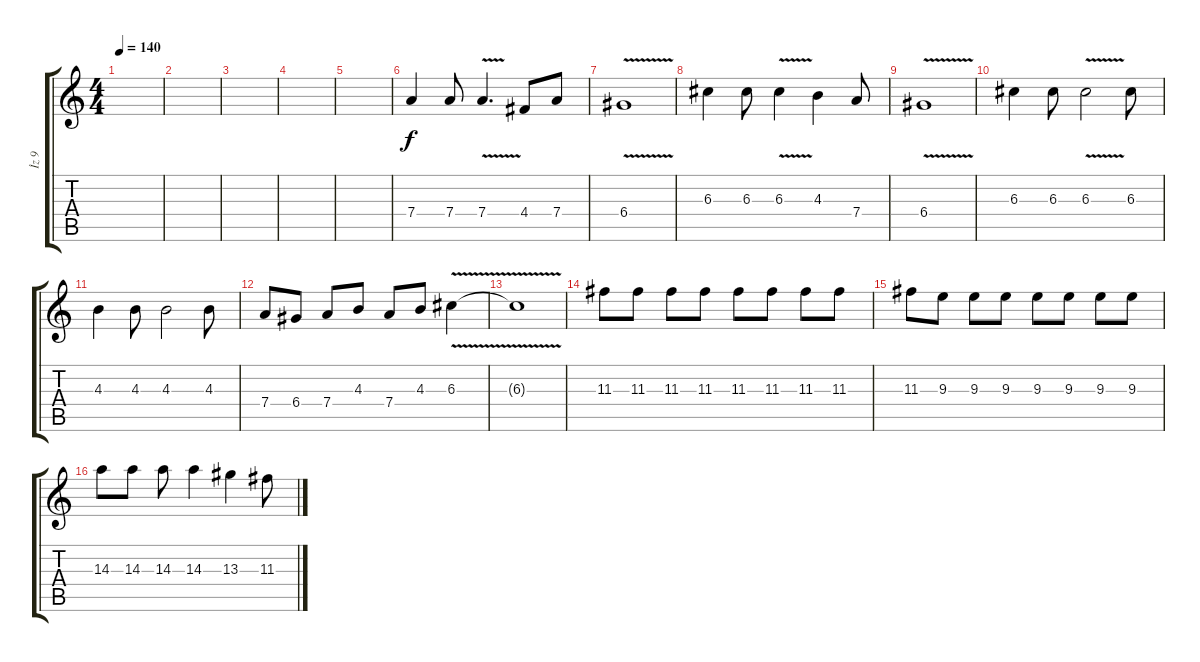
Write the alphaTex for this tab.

\track ("İz 9" "İz 9") {instrument overdrivenguitar}
\staff {score tabs}
\tuning (E4 B3 G3 D3 A2 E2) {hide}
\ts (4 4)
\tempo 140
\clef g2
\ks c
|
|
|
|
|
7.4.4 7.4.8 7.4{v}.4{d} 4.4.8 7.4.8 |
6.4{v}.1 |
6.3.4{dy f} 6.3.8 6.3{v}.4 4.3.4 7.4.8 |
6.4{v}.1 |
6.3.4 6.3.8 6.3{v}.2 6.3.8 |
4.3.4 4.3.8 4.3.2 4.3.8 |
7.4.8 6.4.8 7.4.8 4.3.8 7.4.8 4.3.8 6.3{v}.4 |
6.3{t}.1 |
11.3.8 11.3.8 11.3.8 11.3.8 11.3.8 11.3.8 11.3.8 11.3.8 |
11.3.8 9.3.8 9.3.8 9.3.8 9.3.8 9.3.8 9.3.8 9.3.8 |
14.3.8 14.3.8 14.3.8 14.3.4 13.3.4 11.3.8
